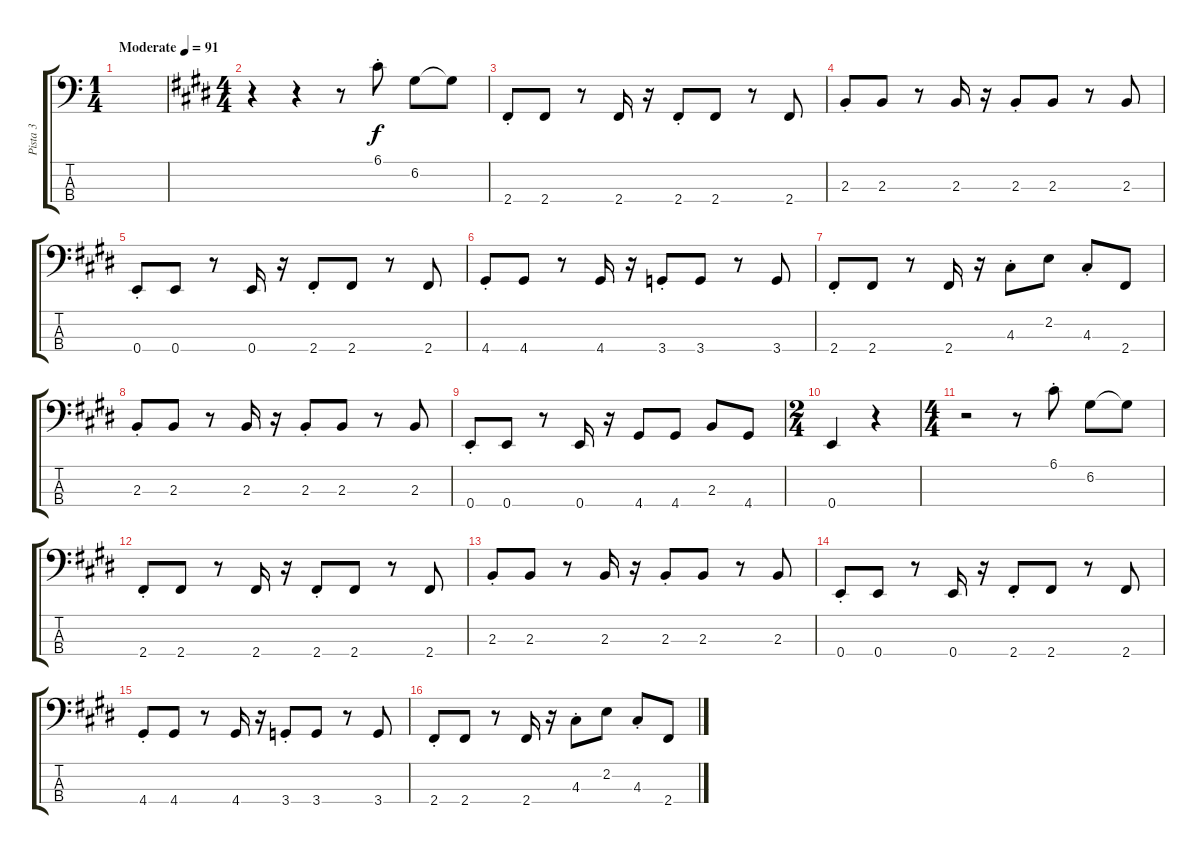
\track ("Pista 3" "Pista 3") {instrument electricbassfinger}
\staff {score tabs}
\tuning (G2 D2 A1 E1) {hide}
\ts (1 4)
\tempo (91 "Moderate")
\clef f4
\ks c
|
\ts (4 4)
\ks e
r.4 r.4 r.8 6.1{st}.8 6.2.8 6.2{t}.8 |
\ks c#minor
2.4{st}.8 2.4.8 r.8 2.4.16 r.16 2.4{st}.8 2.4.8 r.8 2.4.8 |
2.3{st}.8 2.3.8 r.8 2.3.16 r.16 2.3{st}.8 2.3.8 r.8 2.3.8 |
0.4{st}.8 0.4.8 r.8 0.4.16 r.16 2.4{st}.8 2.4.8 r.8 2.4.8 |
\ks e
4.4{st}.8 4.4.8 r.8 4.4.16 r.16 3.4{st}.8 3.4.8 r.8 3.4.8 |
\ks c#minor
2.4{st}.8 2.4.8 r.8 2.4.16 r.16 4.3{st}.8 2.2.8 4.3{st}.8 2.4.8 |
2.3{st}.8 2.3.8 r.8 2.3.16 r.16 2.3{st}.8 2.3.8 r.8 2.3.8 |
0.4{st}.8 0.4.8 r.8 0.4.16 r.16 4.4.8 4.4.8 2.3.8 4.4.8 |
\ts (2 4)
0.4.4 r.4 |
\ts (4 4)
r.2 r.8 6.1{st}.8 6.2.8 6.2{t}.8 |
2.4{st}.8 2.4.8 r.8 2.4.16 r.16 2.4{st}.8 2.4.8 r.8 2.4.8 |
2.3{st}.8 2.3.8 r.8 2.3.16 r.16 2.3{st}.8 2.3.8 r.8 2.3.8 |
0.4{st}.8 0.4.8 r.8 0.4.16 r.16 2.4{st}.8 2.4.8 r.8 2.4.8 |
\ks e
4.4{st}.8 4.4.8 r.8 4.4.16 r.16 3.4{st}.8 3.4.8 r.8 3.4.8 |
\ks c#minor
2.4{st}.8 2.4.8 r.8 2.4.16 r.16 4.3{st}.8 2.2.8 4.3{st}.8 2.4.8
